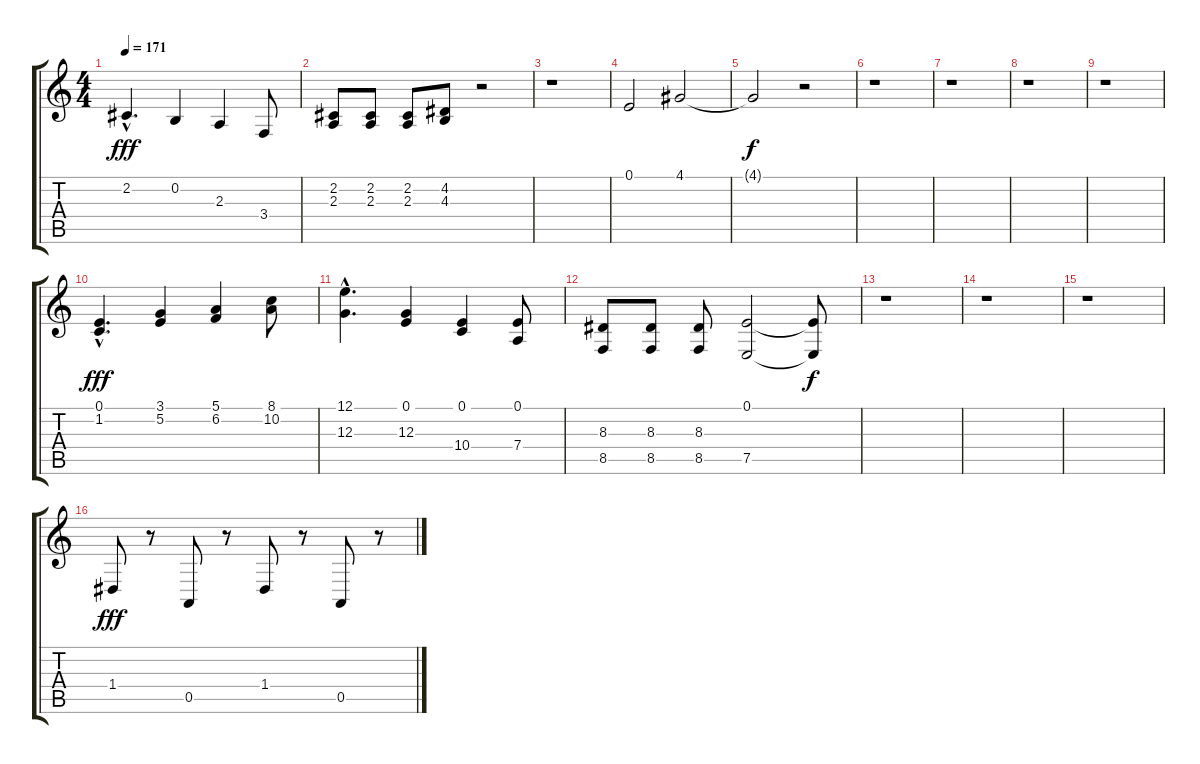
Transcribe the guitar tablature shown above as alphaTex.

\track "" {instrument choiraahs}
\staff {score tabs}
\tuning (E4 B3 G3 D3 A2 E2) {hide}
\ts (4 4)
\tempo 171
\clef g2
\ks c
2.2{hac}.4{d dy fff} 0.2.4 2.3.4 3.4.8 |
(2.2 2.3).8 (2.2 2.3).8 (2.2 2.3).8 (4.2 4.3).8 r.2 |
r.1 |
0.1.2 4.1.2 |
4.1{t}.2{dy f} r.2 |
r.1 |
r.1 |
r.1 |
r.1 |
(0.1{hac} 1.2{hac}).4{d dy fff} (3.1 5.2).4 (5.1 6.2).4 (8.1 10.2).8 |
(12.1{hac} 12.3{hac}).4{d} (0.1 12.3).4 (0.1 10.4).4 (0.1 7.4).8 |
(8.3 8.5).8 (8.3 8.5).8 (8.3 8.5).8 (0.1 7.5).2 (0.1{t} 7.5{t}).8{dy f} |
r.1 |
r.1 |
r.1 |
1.4.8{dy fff} r.8 0.5.8 r.8 1.4.8 r.8 0.5.8 r.8
